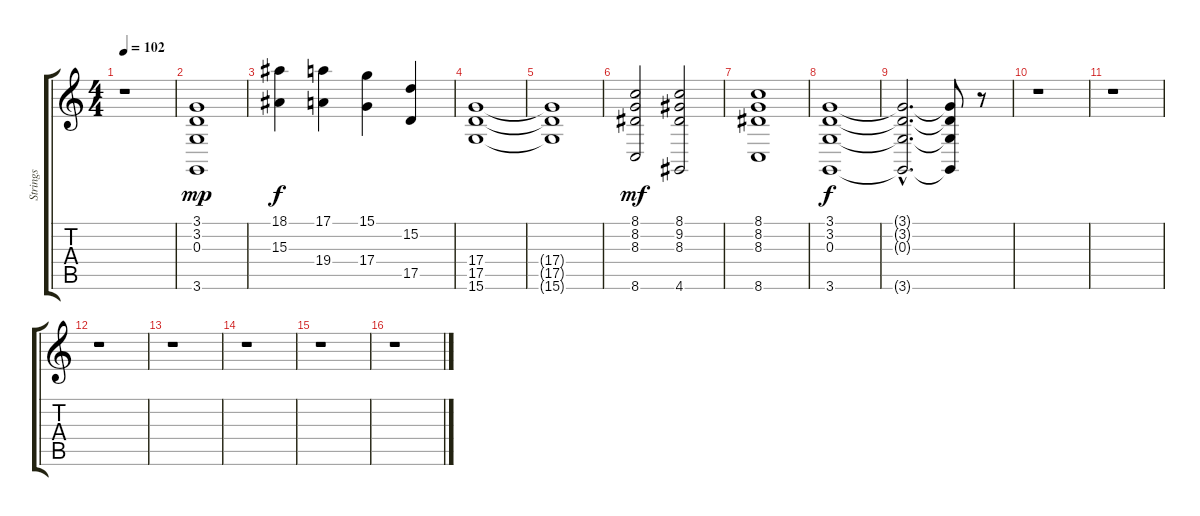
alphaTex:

\track ("Strings" "Strings") {instrument stringensemble1}
\staff {score tabs}
\tuning (E4 B3 G3 D3 A2 E2) {hide}
\ts (4 4)
\tempo 102
\clef g2
\ks c
r.1{dy mf} |
(3.1 3.2 0.3 3.6).1{dy mp} |
(18.1 15.3).4{dy f} (17.1 19.4).4 (15.1 17.4).4 (15.2 17.5).4 |
(17.4 17.5 15.6).1 |
(17.4{t} 17.5{t} 15.6{t}).1 |
(8.1 8.2 8.3 8.6).2{dy mf} (8.1 9.2 8.3 4.6).2 |
(8.1 8.2 8.3 8.6).1 |
(3.1 3.2 0.3 3.6).1{dy f} |
(3.1{hac t} 3.2{hac t} 0.3{hac t} 3.6{hac t}).2{d} (3.1{t} 3.2{t} 0.3{t} 3.6{t}).8 r.8 |
r.1 |
r.1 |
r.1 |
r.1 |
r.1 |
r.1 |
r.1
